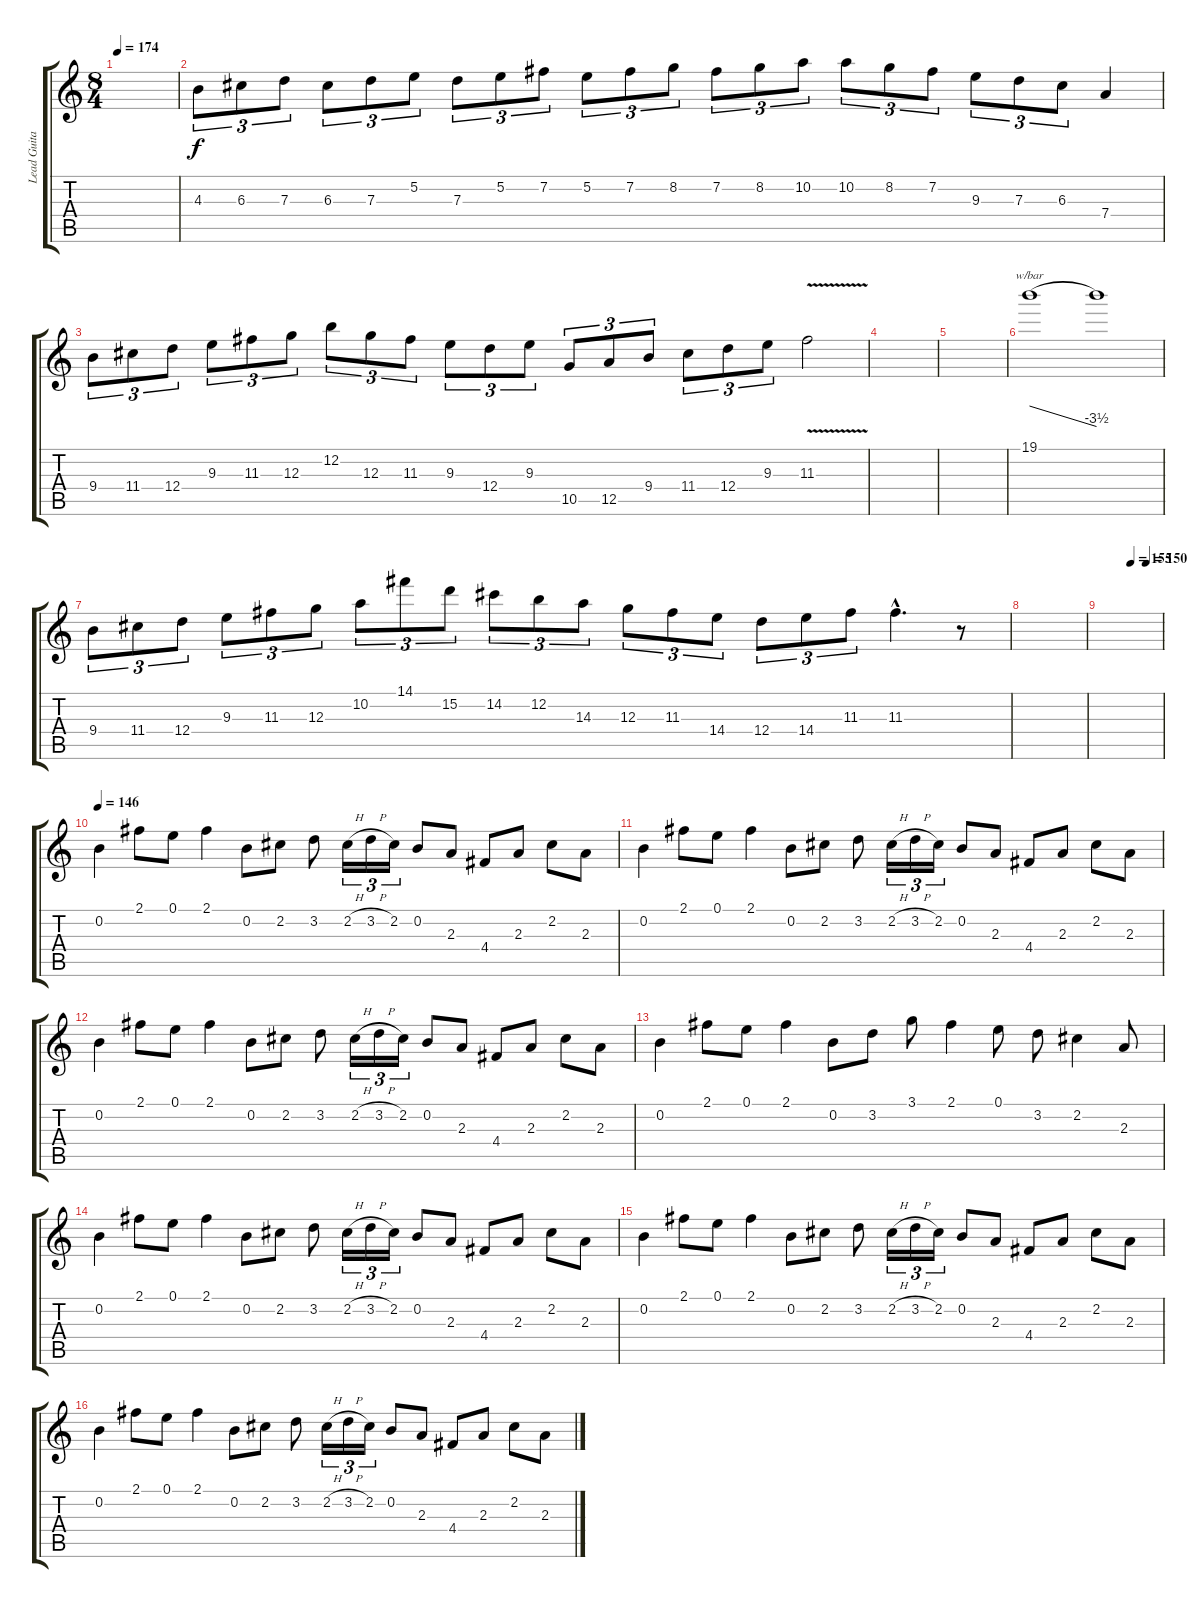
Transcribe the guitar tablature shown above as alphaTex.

\track ("Lead Guitar" "Lead Guita") {instrument distortionguitar}
\staff {score tabs}
\tuning (E4 B3 G3 D3 A2 E2) {hide}
\ts (8 4)
\tempo 174
\clef g2
\ks c
|
4.3.8{tu (3 2)} 6.3.8{tu (3 2)} 7.3.8{tu (3 2)} 6.3.8{tu (3 2)} 7.3.8{tu (3 2)} 5.2.8{tu (3 2)} 7.3.8{tu (3 2)} 5.2.8{tu (3 2)} 7.2.8{tu (3 2)} 5.2.8{tu (3 2)} 7.2.8{tu (3 2)} 8.2.8{tu (3 2)} 7.2.8{tu (3 2)} 8.2.8{tu (3 2)} 10.2.8{tu (3 2)} 10.2.8{tu (3 2)} 8.2.8{tu (3 2)} 7.2.8{tu (3 2)} 9.3.8{tu (3 2)} 7.3.8{tu (3 2)} 6.3.8{tu (3 2)} 7.4.4 |
9.4.8{tu (3 2)} 11.4.8{tu (3 2)} 12.4.8{tu (3 2)} 9.3.8{tu (3 2)} 11.3.8{tu (3 2)} 12.3.8{tu (3 2)} 12.2.8{tu (3 2)} 12.3.8{tu (3 2)} 11.3.8{tu (3 2)} 9.3.8{tu (3 2)} 12.4.8{tu (3 2)} 9.3.8{tu (3 2)} 10.5.8{tu (3 2)} 12.5.8{tu (3 2)} 9.4.8{tu (3 2)} 11.4.8{tu (3 2)} 12.4.8{tu (3 2)} 9.3.8{tu (3 2)} 11.3{v}.2 |
|
|
19.1.1{tbe (dive default 0 0 60 -14)} 19.1{t}.1 |
9.4.8{tu (3 2)} 11.4.8{tu (3 2)} 12.4.8{tu (3 2)} 9.3.8{tu (3 2)} 11.3.8{tu (3 2)} 12.3.8{tu (3 2)} 10.2.8{tu (3 2)} 14.1.8{tu (3 2)} 15.2.8{tu (3 2)} 14.2.8{tu (3 2)} 12.2.8{tu (3 2)} 14.3.8{tu (3 2)} 12.3.8{tu (3 2)} 11.3.8{tu (3 2)} 14.4.8{tu (3 2)} 12.4.8{tu (3 2)} 14.4.8{tu (3 2)} 11.3.8{tu (3 2)} 11.3{hac}.4{d} r.8 |
|
\tempo (155 0.5)
\tempo (150 0.75)
|
\tempo 146
0.2.4 2.1.8 0.1.8 2.1.4 0.2.8 2.2.8 3.2.8 2.2{h}.16{tu (3 2)} 3.2{h}.16{tu (3 2)} 2.2.16{tu (3 2)} 0.2.8 2.3.8 4.4.8 2.3.8 2.2.8 2.3.8 |
0.2.4 2.1.8 0.1.8 2.1.4 0.2.8 2.2.8 3.2.8 2.2{h}.16{tu (3 2)} 3.2{h}.16{tu (3 2)} 2.2.16{tu (3 2)} 0.2.8 2.3.8 4.4.8 2.3.8 2.2.8 2.3.8 |
0.2.4 2.1.8 0.1.8 2.1.4 0.2.8 2.2.8 3.2.8 2.2{h}.16{tu (3 2)} 3.2{h}.16{tu (3 2)} 2.2.16{tu (3 2)} 0.2.8 2.3.8 4.4.8 2.3.8 2.2.8 2.3.8 |
0.2.4 2.1.8 0.1.8 2.1.4 0.2.8 3.2.8 3.1.8 2.1.4 0.1.8 3.2.8 2.2.4 2.3.8 |
0.2.4 2.1.8 0.1.8 2.1.4 0.2.8 2.2.8 3.2.8 2.2{h}.16{tu (3 2)} 3.2{h}.16{tu (3 2)} 2.2.16{tu (3 2)} 0.2.8 2.3.8 4.4.8 2.3.8 2.2.8 2.3.8 |
0.2.4 2.1.8 0.1.8 2.1.4 0.2.8 2.2.8 3.2.8 2.2{h}.16{tu (3 2)} 3.2{h}.16{tu (3 2)} 2.2.16{tu (3 2)} 0.2.8 2.3.8 4.4.8 2.3.8 2.2.8 2.3.8 |
0.2.4 2.1.8 0.1.8 2.1.4 0.2.8 2.2.8 3.2.8 2.2{h}.16{tu (3 2)} 3.2{h}.16{tu (3 2)} 2.2.16{tu (3 2)} 0.2.8 2.3.8 4.4.8 2.3.8 2.2.8 2.3.8
